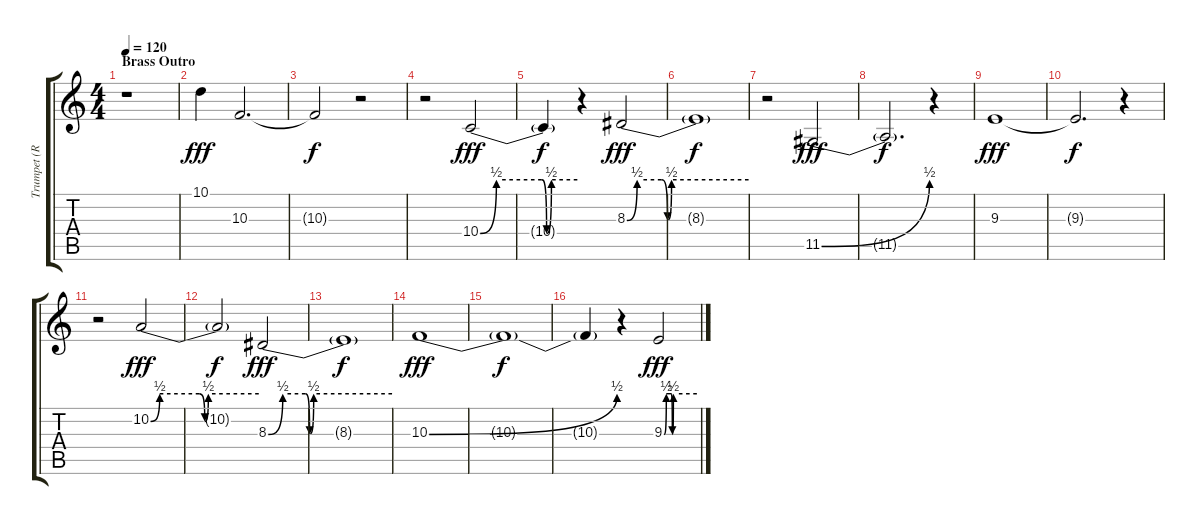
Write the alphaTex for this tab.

\track ("Trumpet (Randy Brecker)" "Trumpet (R") {instrument trumpet}
\staff {score tabs}
\tuning (E4 B3 G3 D3 A2 E2) {hide}
\ts (4 4)
\section ("" "Brass Outro")
\tempo 120
\clef g2
\ks c
r.1{dy fff} |
10.1.4 10.3.2{d} |
10.3{t}.2{dy f} r.2 |
r.2 10.4{be (custom 0 0 10 2 38 2 41 0 44 2 60 2)}.2{dy fff} |
10.4{t}.4{dy f} r.4 8.3{be (custom 0 0 5 2 17 2 20 0 22 2 60 2)}.2{dy fff} |
8.3{t}.1{dy f} |
r.2 11.5{be (bend 0 0 60 2)}.2{dy fff} |
11.5{t}.2{d dy f} r.4 |
9.3.1{dy fff} |
9.3{t}.2{d dy f} r.4 |
r.2 10.2{be (custom 0 0 5 2 27 2 30 0 32 2 60 2)}.2{dy fff} |
10.2{t}.2{dy f} 8.3{be (custom 0 0 7 2 18 2 20 0 22 2 60 2)}.2{dy fff} |
8.3{t}.1{dy f} |
10.3{be (bend 0 0 60 2)}.1{dy fff} |
10.3{t}.1{dy f} |
10.3{t}.4 r.4 9.3{be (custom 0 0 4 2 13 2 15 0 17 2 60 2)}.2{dy fff}
